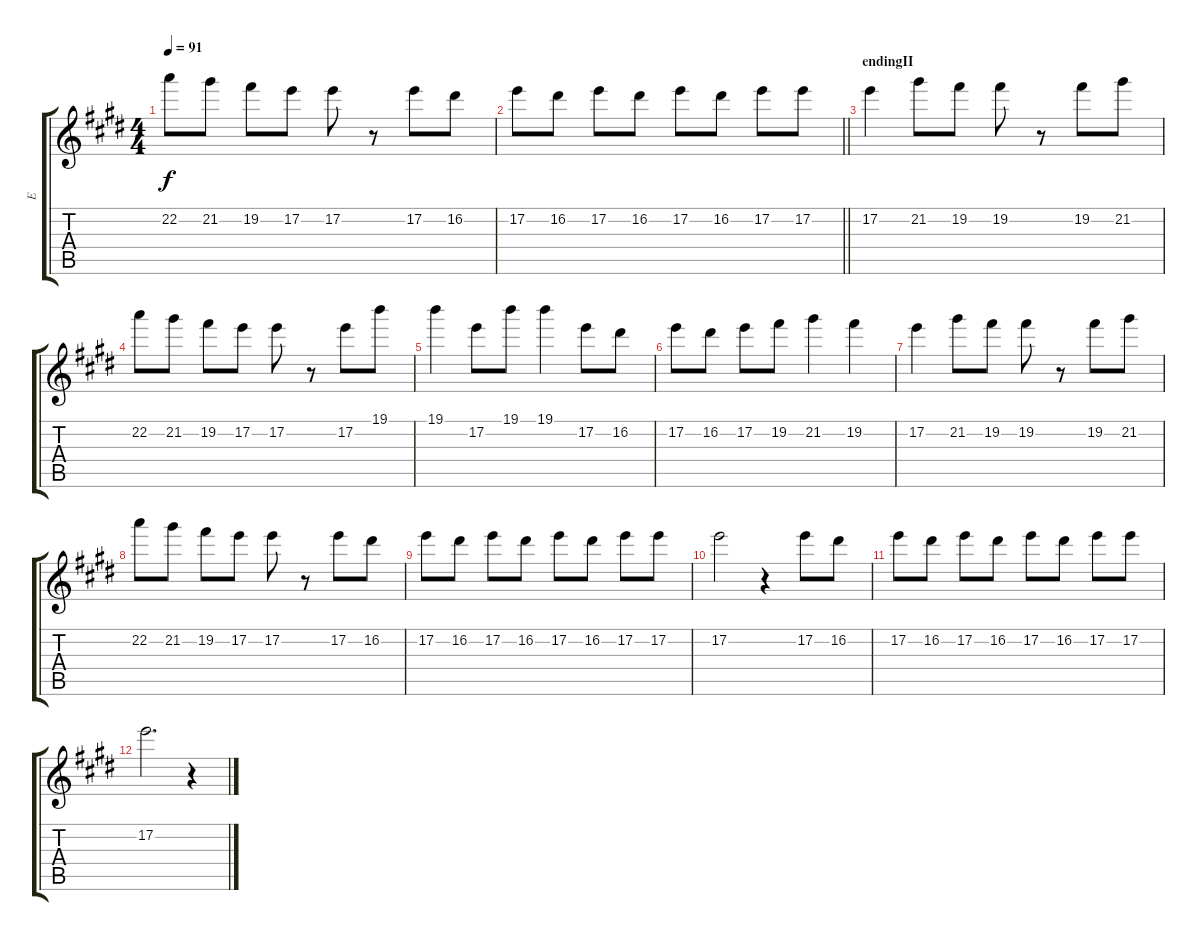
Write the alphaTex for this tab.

\track ("E" "E") {instrument distortionguitar}
\staff {score tabs}
\tuning (E4 B3 G3 D3 A2 E2) {hide}
\ts (4 4)
\tempo 91
\clef g2
\ks c#minor
22.2.8{dy f} 21.2.8 19.2.8 17.2.8 17.2.8 r.8 17.2.8 16.2.8 |
\barLineRight lightlight
\ks e
17.2.8 16.2.8 17.2.8 16.2.8 17.2.8 16.2.8 17.2.8 17.2.8 |
\section ("" "endingII ")
\ks c#minor
17.2.4 21.2.8 19.2.8 19.2.8 r.8 19.2.8 21.2.8 |
\ks e
22.2.8 21.2.8 19.2.8 17.2.8 17.2.8 r.8 17.2.8 19.1.8 |
\ks c#minor
19.1.4 17.2.8 19.1.8 19.1.4 17.2.8 16.2.8 |
\ks e
17.2.8 16.2.8 17.2.8 19.2.8 21.2.4 19.2.4 |
\ks c#minor
17.2.4 21.2.8 19.2.8 19.2.8 r.8 19.2.8 21.2.8 |
22.2.8 21.2.8 19.2.8 17.2.8 17.2.8 r.8 17.2.8 16.2.8 |
\ks e
17.2.8 16.2.8 17.2.8 16.2.8 17.2.8 16.2.8 17.2.8 17.2.8 |
\ks c#minor
17.2.2 r.4 17.2.8 16.2.8 |
\ks e
17.2.8 16.2.8 17.2.8 16.2.8 17.2.8 16.2.8 17.2.8 17.2.8 |
\ks c#minor
17.2.2{d} r.4
